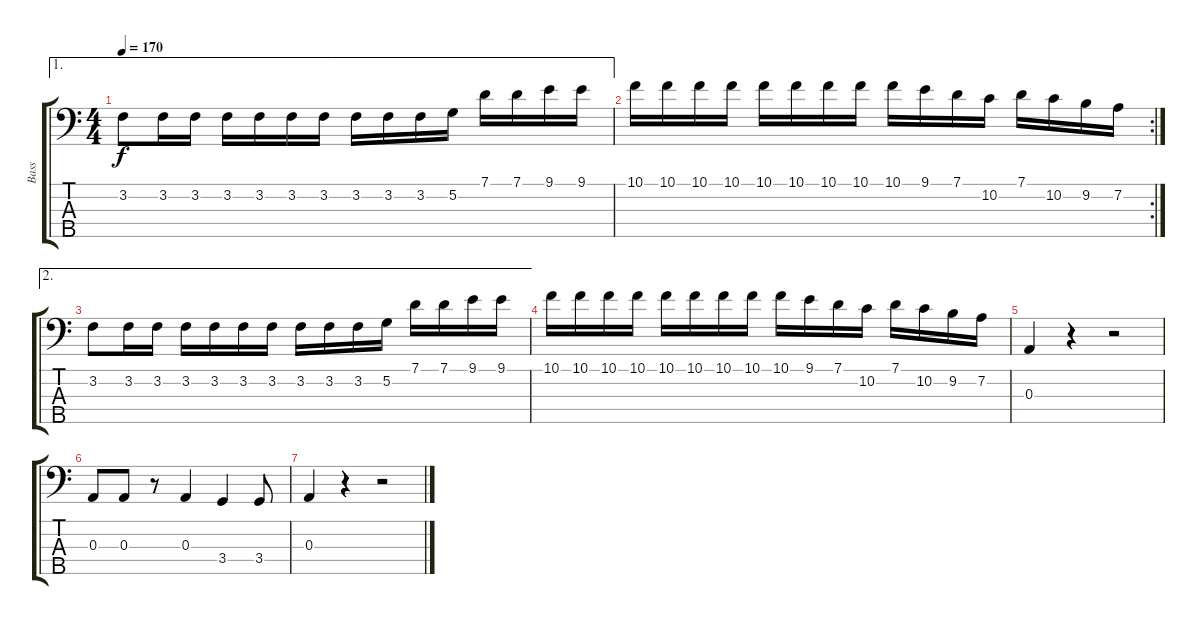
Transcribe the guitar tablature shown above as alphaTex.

\track ("Bass" "Bass") {instrument electricbassfinger}
\staff {score tabs}
\tuning (G2 D2 A1 E1 B0) {hide}
\ae 1
\ts (4 4)
\tempo 170
\clef f4
\ks c
3.2.8{dy f} 3.2.16 3.2.16 3.2.16 3.2.16 3.2.16 3.2.16 3.2.16 3.2.16 3.2.16 5.2.16 7.1.16 7.1.16 9.1.16 9.1.16 |
\rc 2
10.1.16 10.1.16 10.1.16 10.1.16 10.1.16 10.1.16 10.1.16 10.1.16 10.1.16 9.1.16 7.1.16 10.2.16 7.1.16 10.2.16 9.2.16 7.2.16 |
\ae 2
3.2.8 3.2.16 3.2.16 3.2.16 3.2.16 3.2.16 3.2.16 3.2.16 3.2.16 3.2.16 5.2.16 7.1.16 7.1.16 9.1.16 9.1.16 |
10.1.16 10.1.16 10.1.16 10.1.16 10.1.16 10.1.16 10.1.16 10.1.16 10.1.16 9.1.16 7.1.16 10.2.16 7.1.16 10.2.16 9.2.16 7.2.16 |
0.3.4 r.4 r.2 |
0.3.8 0.3.8 r.8 0.3.4 3.4.4 3.4.8 |
0.3.4 r.4 r.2
